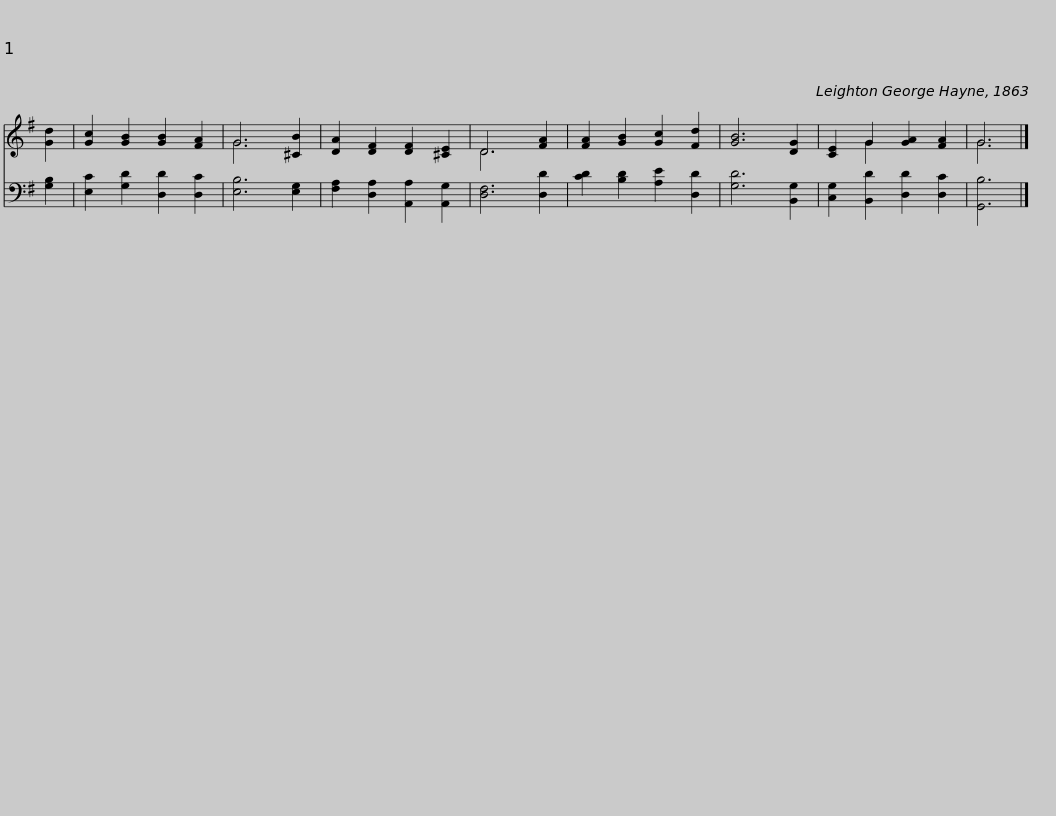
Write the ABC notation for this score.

X:1
%%score ( 1 2 ) 3
L:1/8
M:none
I:linebreak $
K:G
V:1 treble
V:2 treble
V:3 bass
V:1
 [Gd]2 | [Gc]2 [GB]2 [GB]2 [FA]2 | G6 [^CB]2 | [DA]2 [DF]2 [DF]2 [^CE]2 | D6 [FA]2 | %5
 [FA]2 [GB]2 [Gc]2 [Fd]2 | [GB]6 [DG]2 |$ [CE]2 G2 [GA]2 [FA]2 | G6 |] %9
V:2
 x2 | x8 | G6 x2 | x8 | D6 x2 | %5
 x8 | x8 |$ x2 G2 x4 | G6 |] %9
V:3
 [G,B,]2 | [E,C]2 [G,D]2 [D,D]2 [D,C]2 | [E,B,]6 [E,G,]2 | [F,A,]2 [D,A,]2 [A,,A,]2 [A,,G,]2 | [D,F,]6 [D,D]2 | %5
 [CD]2 [B,D]2 [A,E]2 [D,D]2 | [G,D]6 [B,,G,]2 |$ [C,G,]2 [B,,D]2 [D,D]2 [D,C]2 | [G,,B,]6 |] %9
